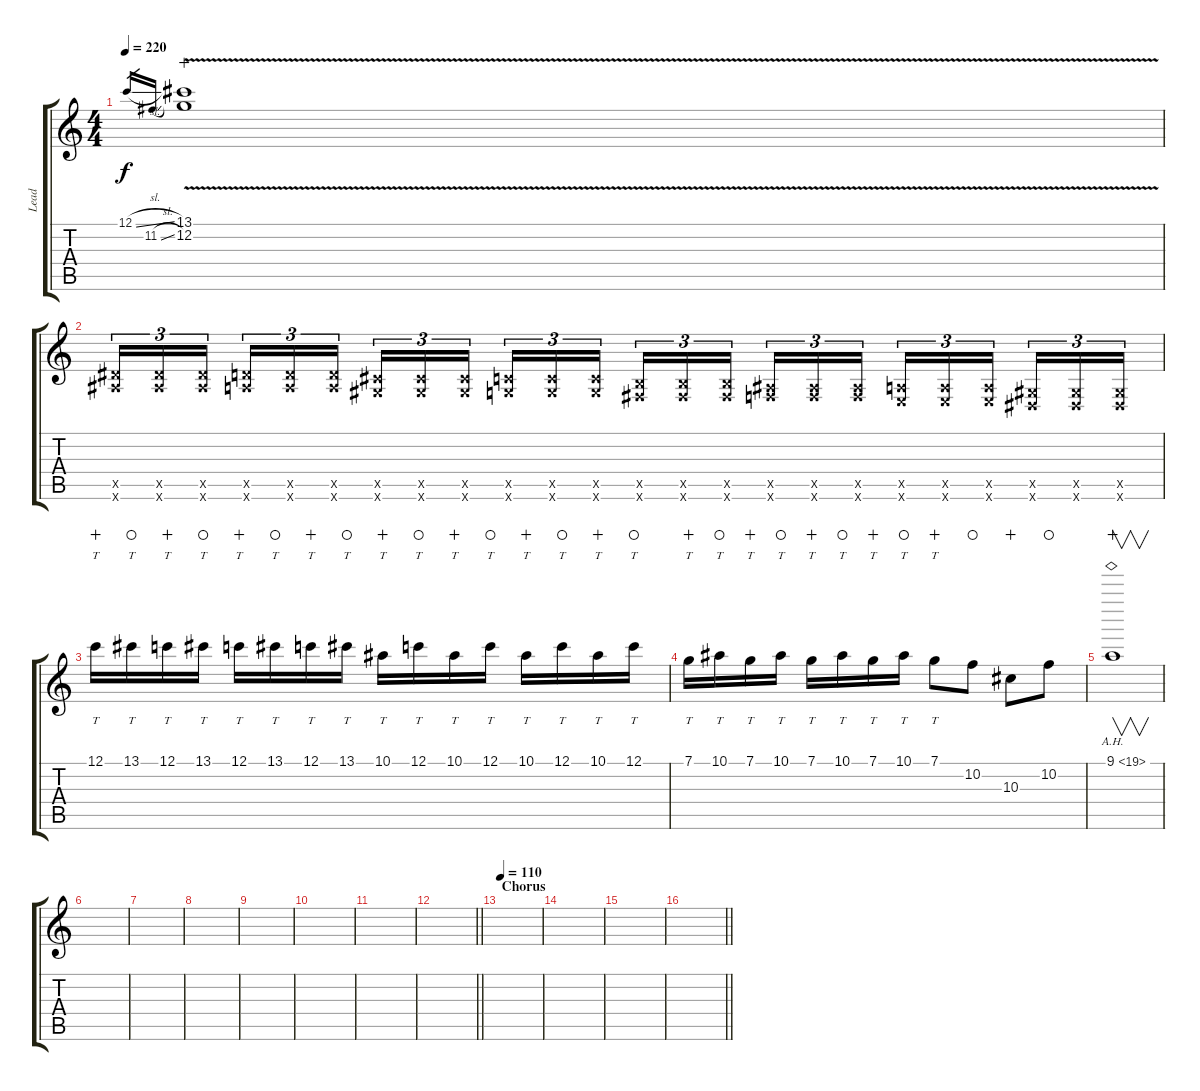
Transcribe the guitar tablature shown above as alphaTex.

\track ("Lead" "Lead") {instrument overdrivenguitar}
\staff {score tabs}
\tuning (C4 G3 Eb3 Bb2 F2 C2) {hide}
\ts (4 4)
\tempo 220
\clef g2
\ks c
12.1{sl}.16{gr dy f} 11.2{sl}.16{gr} (13.1{v} 12.2{v}).1{wahc} |
(10.5{x} 10.6{x}).16{tu (3 2)} (10.5{x} 10.6{x}).16{tu (3 2)} (10.5{x} 10.6{x}).16{tu (3 2) beam splitsecondary} (9.5{x} 9.6{x}).16{tu (3 2)} (9.5{x} 9.6{x}).16{tu (3 2)} (9.5{x} 9.6{x}).16{tu (3 2)} (8.5{x} 8.6{x}).16{tu (3 2)} (8.5{x} 8.6{x}).16{tu (3 2)} (8.5{x} 8.6{x}).16{tu (3 2) beam splitsecondary} (7.5{x} 7.6{x}).16{tu (3 2)} (7.5{x} 7.6{x}).16{tu (3 2)} (7.5{x} 7.6{x}).16{tu (3 2)} (6.5{x} 6.6{x}).16{tu (3 2)} (6.5{x} 6.6{x}).16{tu (3 2)} (6.5{x} 6.6{x}).16{tu (3 2) beam splitsecondary} (5.5{x} 5.6{x}).16{tu (3 2)} (5.5{x} 5.6{x}).16{tu (3 2)} (5.5{x} 5.6{x}).16{tu (3 2)} (4.5{x} 4.6{x}).16{tu (3 2)} (4.5{x} 4.6{x}).16{tu (3 2)} (4.5{x} 4.6{x}).16{tu (3 2) beam splitsecondary} (3.5{x} 3.6{x}).16{tu (3 2)} (3.5{x} 3.6{x}).16{tu (3 2)} (3.5{x} 3.6{x}).16{tu (3 2)} |
12.1.16{tt wahc} 13.1.16{tt waho} 12.1.16{tt wahc} 13.1.16{tt waho} 12.1.16{tt wahc} 13.1.16{tt waho} 12.1.16{tt wahc} 13.1.16{tt waho} 10.1.16{tt wahc} 12.1.16{tt waho} 10.1.16{tt wahc} 12.1.16{tt waho} 10.1.16{tt wahc} 12.1.16{tt waho} 10.1.16{tt wahc} 12.1.16{tt waho} |
7.1.16{tt wahc} 10.1.16{tt waho} 7.1.16{tt wahc} 10.1.16{tt waho} 7.1.16{tt wahc} 10.1.16{tt waho} 7.1.16{tt wahc} 10.1.16{tt waho} 7.1.8{tt wahc} 10.2.8{waho} 10.3.8{wahc} 10.2.8{waho} |
9.1{ah 10}.1{v volume 5 wahc} |
|
|
|
|
|
|
\barLineRight lightlight
|
\section ("" "Chorus")
\tempo 110
|
|
|
\barLineRight lightlight
